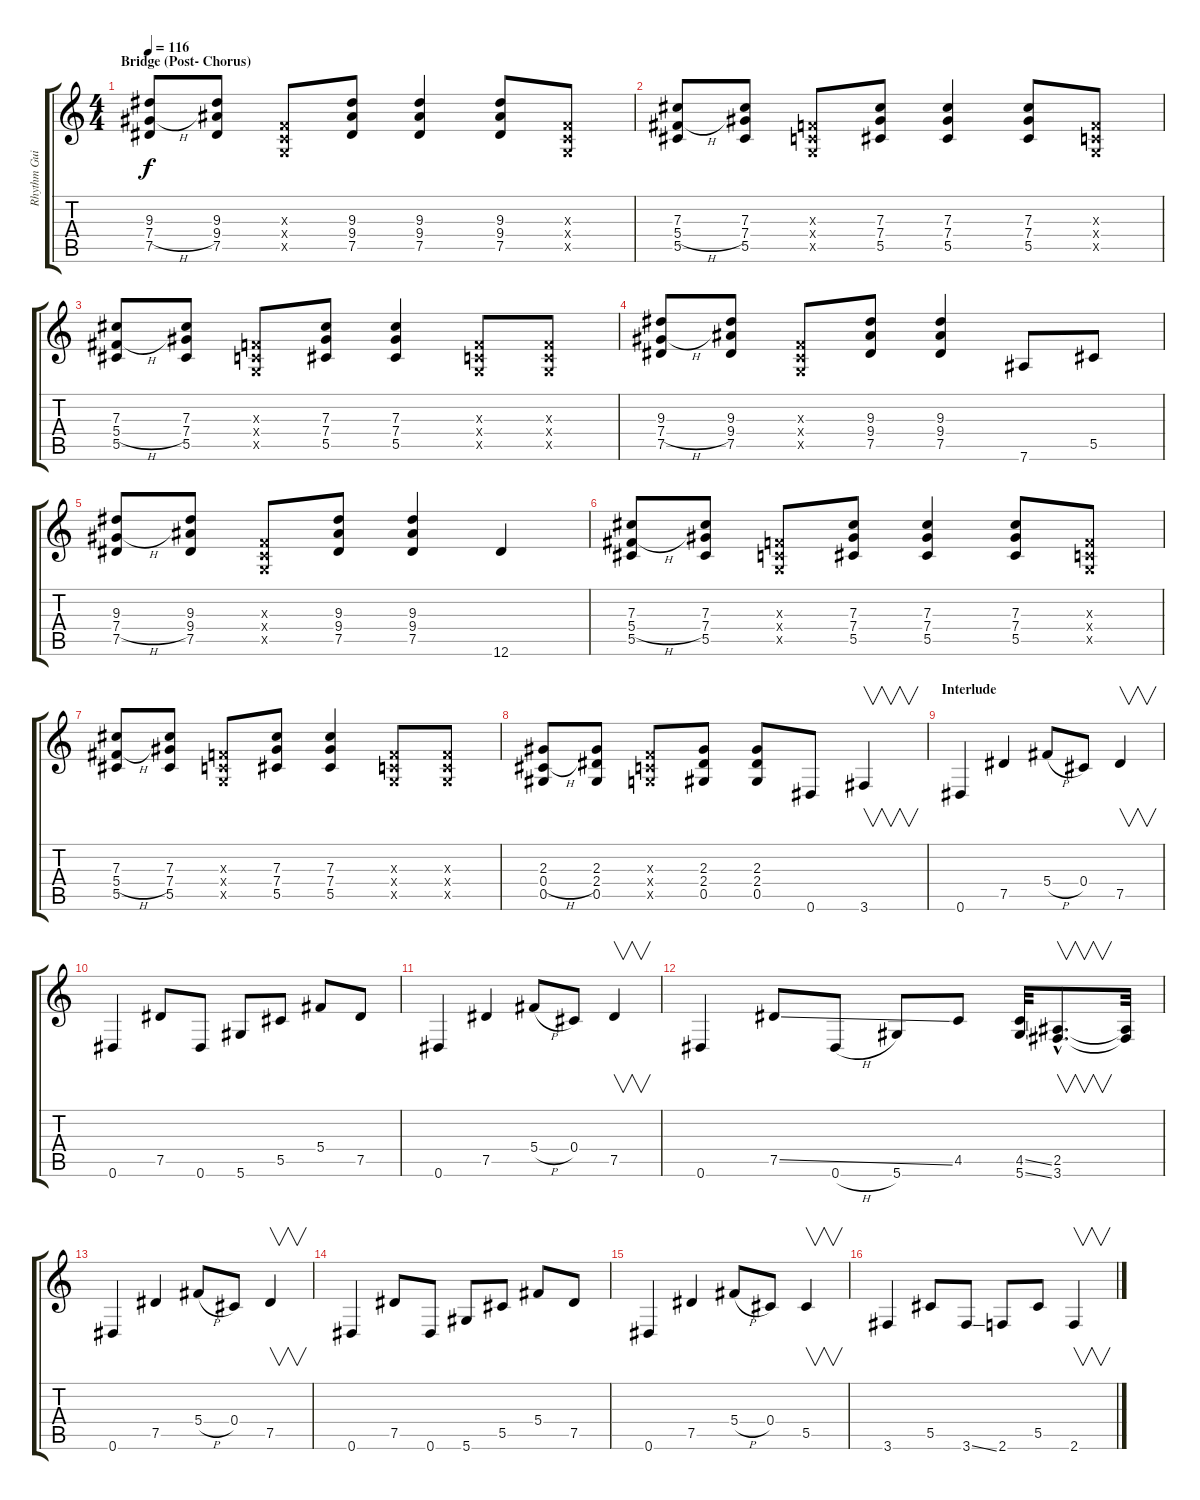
\track ("Rhythm Guitar" "Rhythm Gui") {instrument electricguitarclean}
\staff {score tabs}
\tuning (Eb4 Bb3 Gb3 Db3 Ab2 Eb2) {hide}
\ts (4 4)
\section ("" "Bridge (Post- Chorus)")
\tempo 116
\clef g2
\ks c
(9.3 7.4{h} 7.5).8{dy f} (9.3 9.4 7.5).8 (-1.3{x} -1.4{x} -1.5{x}).8 (9.3 9.4 7.5).8 (9.3 9.4 7.5).4 (9.3 9.4 7.5).8 (-1.3{x} -1.4{x} -1.5{x}).8 |
(7.3 5.4{h} 5.5).8 (7.3 7.4 5.5).8 (-1.3{x} -1.4{x} -1.5{x}).8 (7.3 7.4 5.5).8 (7.3 7.4 5.5).4 (7.3 7.4 5.5).8 (-1.3{x} -1.4{x} -1.5{x}).8 |
(7.3 5.4{h} 5.5).8 (7.3 7.4 5.5).8 (-1.3{x} -1.4{x} -1.5{x}).8 (7.3 7.4 5.5).8 (7.3 7.4 5.5).4 (-1.3{x} -1.4{x} -1.5{x}).8 (-1.3{x} -1.4{x} -1.5{x}).8 |
(9.3 7.4{h} 7.5).8 (9.3 9.4 7.5).8 (-1.3{x} -1.4{x} -1.5{x}).8 (9.3 9.4 7.5).8 (9.3 9.4 7.5).4 7.6.8 5.5.8 |
(9.3 7.4{h} 7.5).8 (9.3 9.4 7.5).8 (-1.3{x} -1.4{x} -1.5{x}).8 (9.3 9.4 7.5).8 (9.3 9.4 7.5).4 12.6.4 |
(7.3 5.4{h} 5.5).8 (7.3 7.4 5.5).8 (-1.3{x} -1.4{x} -1.5{x}).8 (7.3 7.4 5.5).8 (7.3 7.4 5.5).4 (7.3 7.4 5.5).8 (-1.3{x} -1.4{x} -1.5{x}).8 |
(7.3 5.4{h} 5.5).8 (7.3 7.4 5.5).8 (-1.3{x} -1.4{x} -1.5{x}).8 (7.3 7.4 5.5).8 (7.3 7.4 5.5).4 (-1.3{x} -1.4{x} -1.5{x}).8 (-1.3{x} -1.4{x} -1.5{x}).8 |
(2.3 0.4{h} 0.5).8 (2.3 2.4 0.5).8 (-1.3{x} -1.4{x} -1.5{x}).8 (2.3 2.4 0.5).8 (2.3 2.4 0.5).8 0.6.8 3.6.4{v} |
\section ("" "Interlude")
0.6.4 7.5.4 5.4{h}.8 0.4.8 7.5.4{v} |
0.6.4 7.5.8 0.6.8 5.6.8 5.5.8 5.4.8 7.5.8 |
0.6.4 7.5.4 5.4{h}.8 0.4.8 7.5.4{v} |
0.6.4 7.5{ss}.8 0.6{h}.8 5.6.8 4.5.8 (4.5{ss} 5.6{ss}).32 (2.5{hac} 3.6{hac}).8{v d} (2.5{t} 3.6{t}).32 |
0.6.4 7.5.4 5.4{h}.8 0.4.8 7.5.4{v} |
0.6.4 7.5.8 0.6.8 5.6.8 5.5.8 5.4.8 7.5.8 |
0.6.4 7.5.4 5.4{h}.8 0.4.8 5.5.4{v} |
3.6.4 5.5.8 3.6{ss}.8 2.6.8 5.5.8 2.6.4{v}
